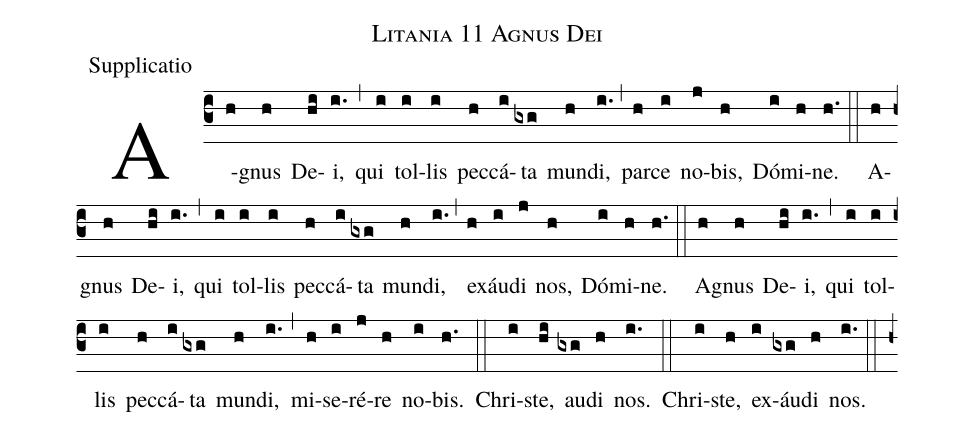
name:Litania 11 Agnus Dei;
office-part:Supplicatio;
%%
(c3) A(h)gnus(h) De(hi)i,(i.) (,) qui(i) tol(i)lis(i) pec(h)cá(i)ta(gxg) mun(h)di,(i.) (,) par(h)ce(i) no(j)bis,(h) Dó(i)mi(h)ne.(h.) (::)
A(h)gnus(h) De(hi)i,(i.) (,) qui(i) tol(i)lis(i) pec(h)cá(i)ta(gxg) mun(h)di,(i.) (,) ex(h)áu(i)di(j) nos,(h) Dó(i)mi(h)ne.(h.) (::)
A(h)gnus(h) De(hi)i,(i.) (,) qui(i) tol(i)lis(i) pec(h)cá(i)ta(gxg) mun(h)di,(i.) (,) mi(h)se(i)ré(j)re(h) no(i)bis.(h.) (::)
Chri(i)ste,(hi) au(gxg)di(h) nos.(i.) (::)
Chri(i)ste,(h) ex(i)áu(gxg)di(h) nos.(i.) (::) (h+)
